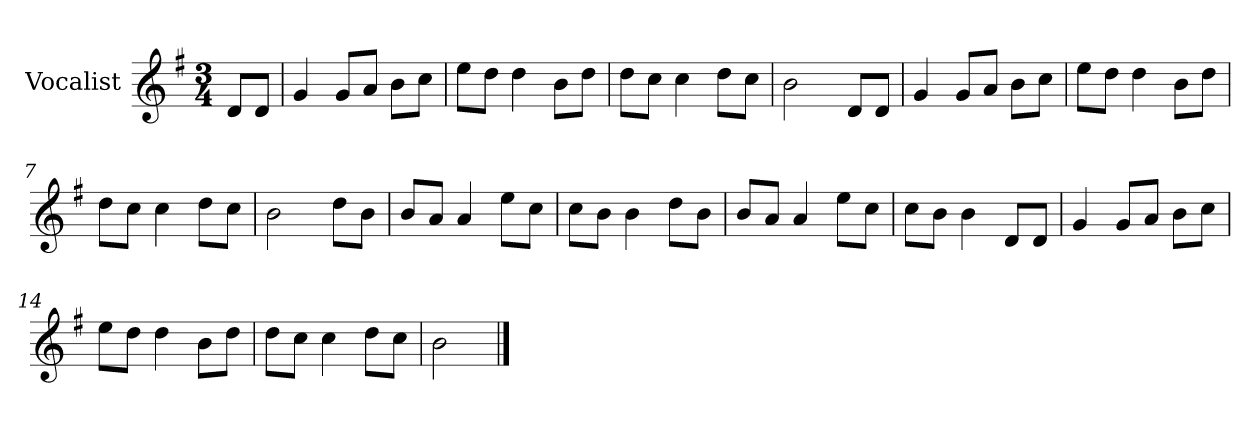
**kern
*part1
*staff1
*I"Vocalist
*k[f#]
*G:
*M3/4
=
8dL
8dJ
=1
4g
8gL
8aJ
8bL
8ccJ
=2
8eeL
8ddJ
4dd
8bL
8ddJ
=3
8ddL
8ccJ
4cc
8ddL
8ccJ
=4
2b
8dL
8dJ
=5
4g
8gL
8aJ
8bL
8ccJ
=6
8eeL
8ddJ
4dd
8bL
8ddJ
=7
8ddL
8ccJ
4cc
8ddL
8ccJ
=8
2b
8ddL
8bJ
=9
8bL
8aJ
4a
8eeL
8ccJ
=10
8ccL
8bJ
4b
8ddL
8bJ
=11
8bL
8aJ
4a
8eeL
8ccJ
=12
8ccL
8bJ
4b
8dL
8dJ
=13
4g
8gL
8aJ
8bL
8ccJ
=14
8eeL
8ddJ
4dd
8bL
8ddJ
=15
8ddL
8ccJ
4cc
8ddL
8ccJ
=16
2b
==
*-
